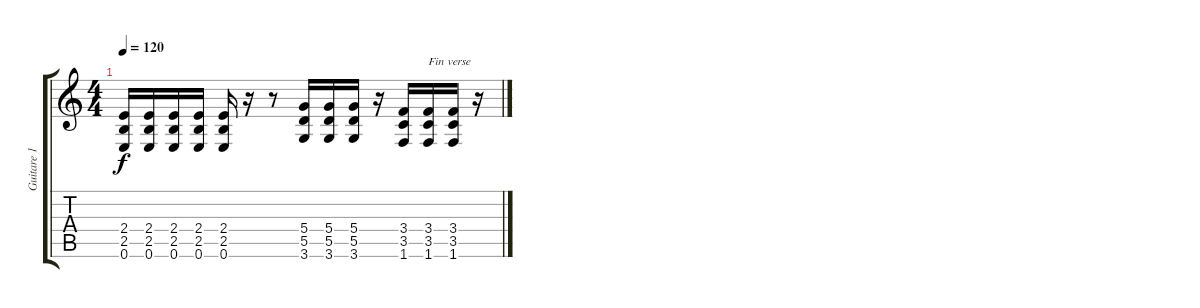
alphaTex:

\track ("Guitare 1" "Guitare 1") {instrument overdrivenguitar}
\staff {score tabs}
\tuning (E4 B3 G3 D3 A2 E2) {hide}
\ts (4 4)
\tempo 120
\clef g2
\ks c
(2.4 2.5 0.6).16{dy f} (2.4 2.5 0.6).16 (2.4 2.5 0.6).16 (2.4 2.5 0.6).16 (2.4 2.5 0.6).16 r.16 r.8 (5.4 5.5 3.6).16 (5.4 5.5 3.6).16 (5.4 5.5 3.6).16 r.16 (3.4 3.5 1.6).16 (3.4 3.5 1.6).16{txt "Fin verse"} (3.4 3.5 1.6).16 r.16
